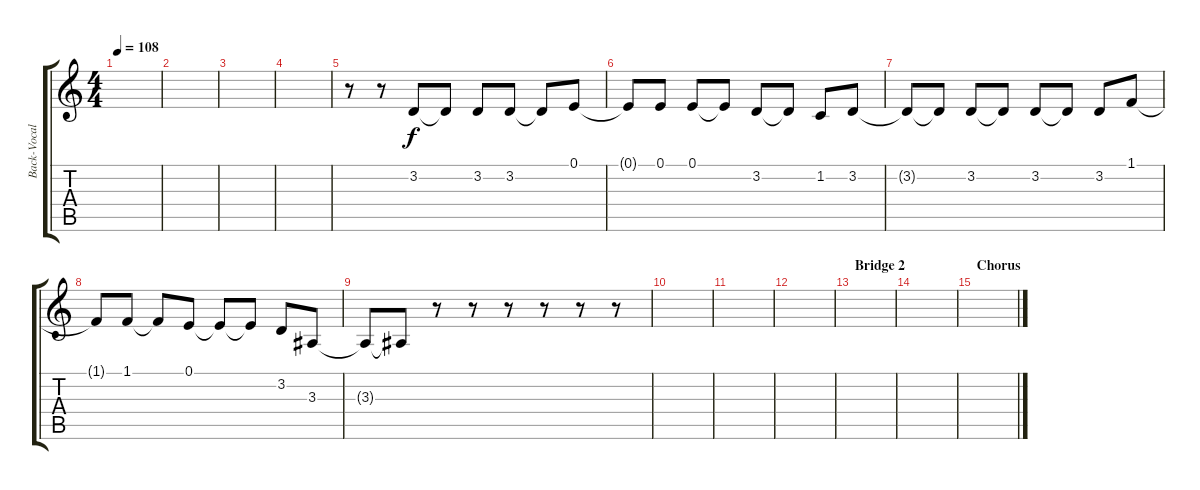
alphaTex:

\track ("Back-Vocal" "Back-Vocal") {instrument sopranosax}
\staff {score tabs}
\tuning (E4 B3 G3 D3 A2 E2) {hide}
\ts (4 4)
\tempo 108
\clef g2
\ks c
|
|
|
|
r.8 r.8 3.2.8 3.2{t}.8 3.2.8 3.2.8 3.2{t}.8 0.1.8 |
0.1{t}.8 0.1.8 0.1.8 0.1{t}.8 3.2.8 3.2{t}.8 1.2.8 3.2.8 |
3.2{t}.8 3.2{t}.8 3.2.8 3.2{t}.8 3.2.8 3.2{t}.8 3.2.8 1.1.8 |
1.1{t}.8 1.1.8 1.1{t}.8 0.1.8 0.1{t}.8 0.1{t}.8 3.2.8 3.3.8 |
3.3{t}.8 3.3{t}.8 r.8 r.8 r.8 r.8 r.8 r.8 |
|
|
|
\section ("" "Bridge 2")
|
|
\section ("" "Chorus")
